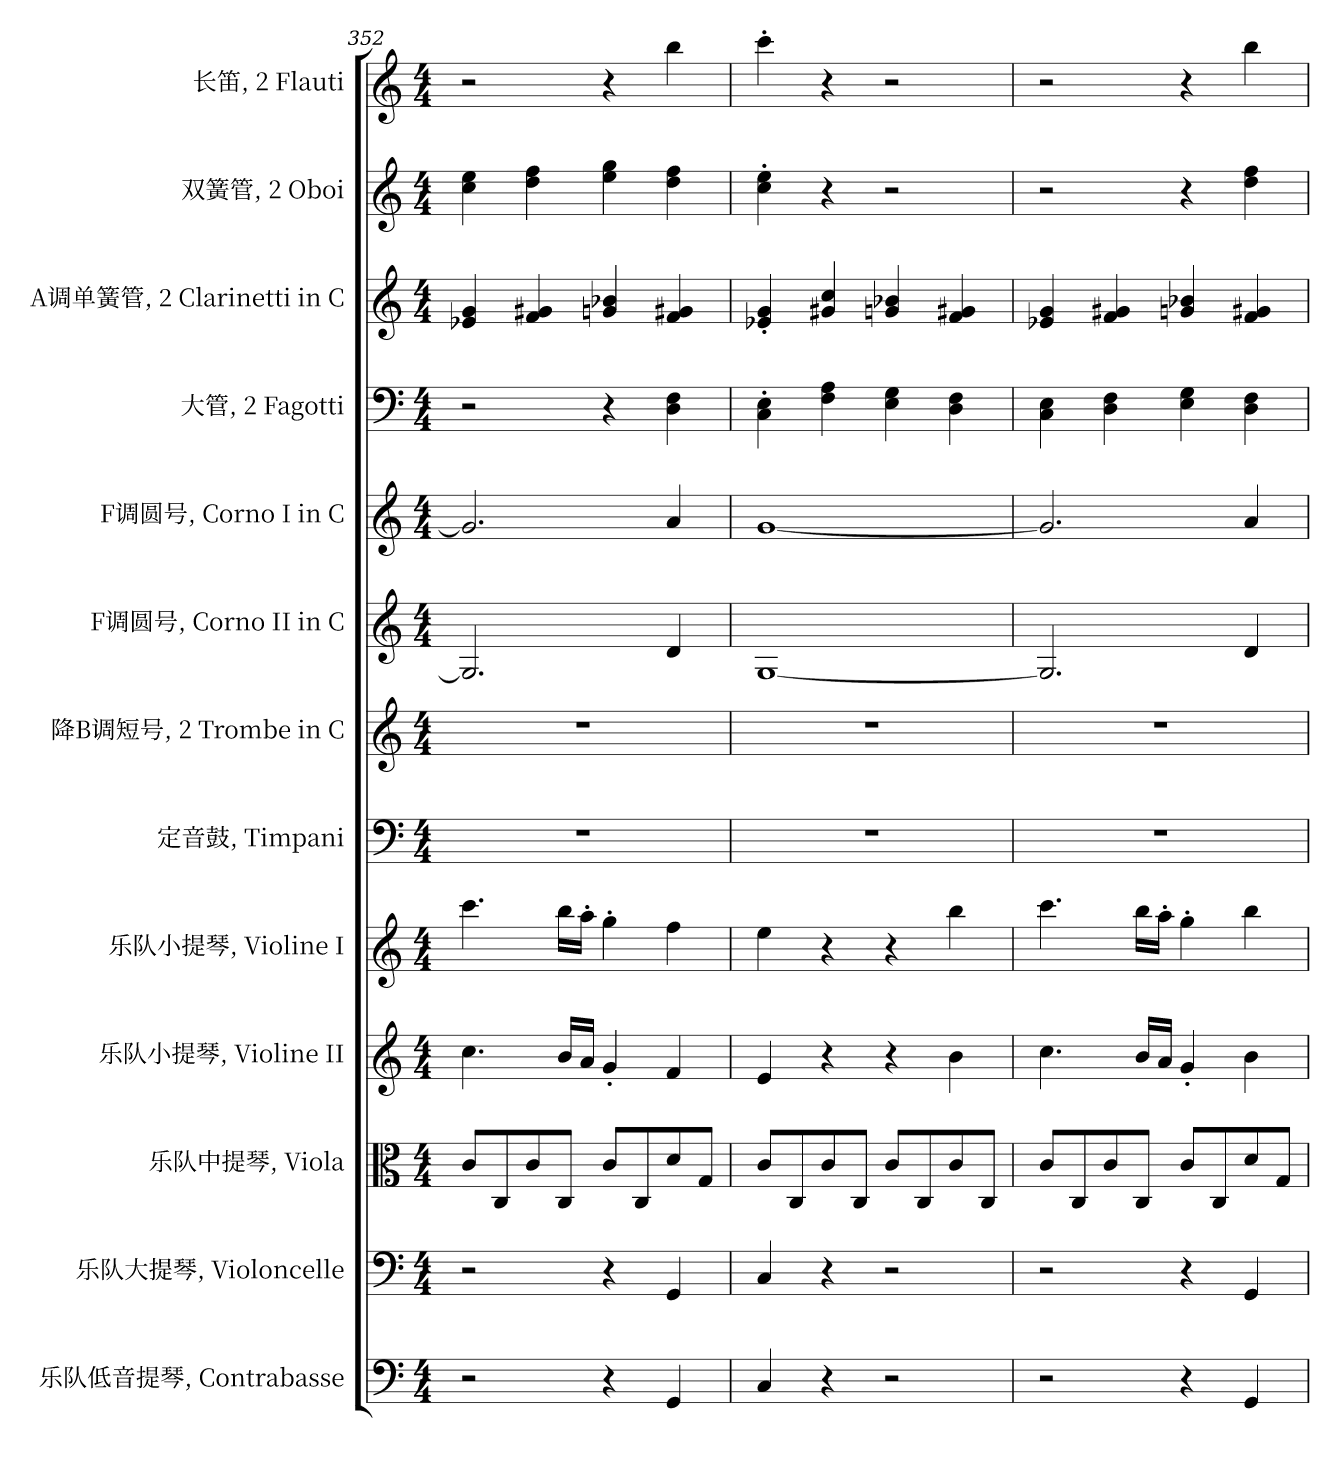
**kern	**kern	**kern	**kern	**kern	**kern	**kern	**kern	**kern	**kern	**kern	**kern	**kern
*part13	*part12	*part11	*part10	*part9	*part8	*part7	*part6	*part5	*part4	*part3	*part2	*part1
*staff13	*staff12	*staff11	*staff10	*staff9	*staff8	*staff7	*staff6	*staff5	*staff4	*staff3	*staff2	*staff1
*I"乐队低音提琴, Contrabasse	*I"乐队大提琴, Violoncelle	*I"乐队中提琴, Viola	*I"乐队小提琴, Violine II	*I"乐队小提琴, Violine I	*I"定音鼓, Timpani	*I"降B调短号, 2 Trombe in C	*I"F调圆号, Corno II in C	*I"F调圆号, Corno I in C	*I"大管, 2 Fagotti	*I"A调单簧管, 2 Clarinetti in C	*I"双簧管, 2 Oboi	*I"长笛, 2 Flauti
*I'Cbs.	*	*	*	*	*I'Timp.	*	*	*	*	*I'A Cl.	*I'Ob.	*I'Fl.
*clefF4	*clefF4	*clefC3	*clefG2	*clefG2	*clefF4	*clefG2	*clefG2	*clefG2	*clefF4	*clefG2	*clefG2	*clefG2
*ITrd7c12	*	*	*	*	*	*ITrd1c2	*ITrd4c7	*ITrd4c7	*	*ITrd2c3	*	*
*k[]	*k[]	*k[]	*k[]	*k[]	*k[]	*k[b-e-]	*k[b-]	*k[b-]	*k[]	*k[f#c#g#]	*k[]	*k[]
*M4/4	*M4/4	*M4/4	*M4/4	*M4/4	*M4/4	*M4/4	*M4/4	*M4/4	*M4/4	*M4/4	*M4/4	*M4/4
*MM198	*MM198	*MM198	*MM198	*MM198	*MM198	*MM198	*MM198	*MM198	*MM198	*MM198	*MM198	*MM198
=352	=352	=352	=352	=352	=352	=352	=352	=352	=352	=352	=352	=352
2r	2r	8c/L	4.cc\	4.ccc\	1r	1r	2.C/]	2.c/]	2r	4cn/ 4e/	4cc\ 4ee\	2r
.	.	8C/	.	.	.	.	.	.	.	.	.	.
.	.	8c/	.	.	.	.	.	.	.	4d/ 4e#X/	4dd\ 4ff\	.
.	.	8C/J	16b/LL	16bb\LL	.	.	.	.	.	.	.	.
.	.	.	16a/JJ	16aa'\JJ	.	.	.	.	.	.	.	.
*	*	*	*	*	*	*	*	*	*	*	*	*MM205
4r	4r	8c/L	4g'/	4gg'\	.	.	.	.	4r	4en/ 4gn/	4ee\ 4gg\	4r
.	.	8C/	.	.	.	.	.	.	.	.	.	.
4GGG/	4GG/	8d/	4f/	4ff\	.	.	4G/	4d/	4D\ 4F\	4d/ 4e#X/	4dd\ 4ff\	4bb\
.	.	8G/J	.	.	.	.	.	.	.	.	.	.
=353	=353	=353	=353	=353	=353	=353	=353	=353	=353	=353	=353	=353
*	*	*	*	*	*	*	*	*	*	*	*	*MM198
4CC/	4C/	8c/L	4e/	4ee\	1r	1r	[1C	[1c	4C\' 4E\'	4cn/' 4e/'	4cc\' 4ee\'	4ccc'\
.	.	8C/	.	.	.	.	.	.	.	.	.	.
4r	4r	8c/	4r	4r	.	.	.	.	4F\ 4A\	4e#X/ 4a/	4r	4r
.	.	8C/J	.	.	.	.	.	.	.	.	.	.
*	*	*	*	*	*	*	*	*	*	*	*	*MM205
2r	2r	8c/L	4r	4r	.	.	.	.	4E\ 4G\	4en/ 4gn/	2r	2r
.	.	8C/	.	.	.	.	.	.	.	.	.	.
.	.	8c/	4b\	4bb\	.	.	.	.	4D\ 4F\	4d/ 4e#X/	.	.
.	.	8C/J	.	.	.	.	.	.	.	.	.	.
=354	=354	=354	=354	=354	=354	=354	=354	=354	=354	=354	=354	=354
*	*	*	*	*	*	*	*	*	*	*	*	*MM198
2r	2r	8c/L	4.cc\	4.ccc\	1r	1r	2.C/]	2.c/]	4C\ 4E\	4cn/ 4e/	2r	2r
.	.	8C/	.	.	.	.	.	.	.	.	.	.
.	.	8c/	.	.	.	.	.	.	4D\ 4F\	4d/ 4e#X/	.	.
.	.	8C/J	16b/LL	16bb\LL	.	.	.	.	.	.	.	.
.	.	.	16a/JJ	16aa'\JJ	.	.	.	.	.	.	.	.
*	*	*	*	*	*	*	*	*	*	*	*	*MM205
4r	4r	8c/L	4g'/	4gg'\	.	.	.	.	4E\ 4G\	4en/ 4gn/	4r	4r
.	.	8C/	.	.	.	.	.	.	.	.	.	.
4GGG/	4GG/	8d/	4b\	4bb\	.	.	4G/	4d/	4D\ 4F\	4d/ 4e#X/	4dd\ 4ff\	4bb\
.	.	8G/J	.	.	.	.	.	.	.	.	.	.
=	=	=	=	=	=	=	=	=	=	=	=	=
*-	*-	*-	*-	*-	*-	*-	*-	*-	*-	*-	*-	*-
